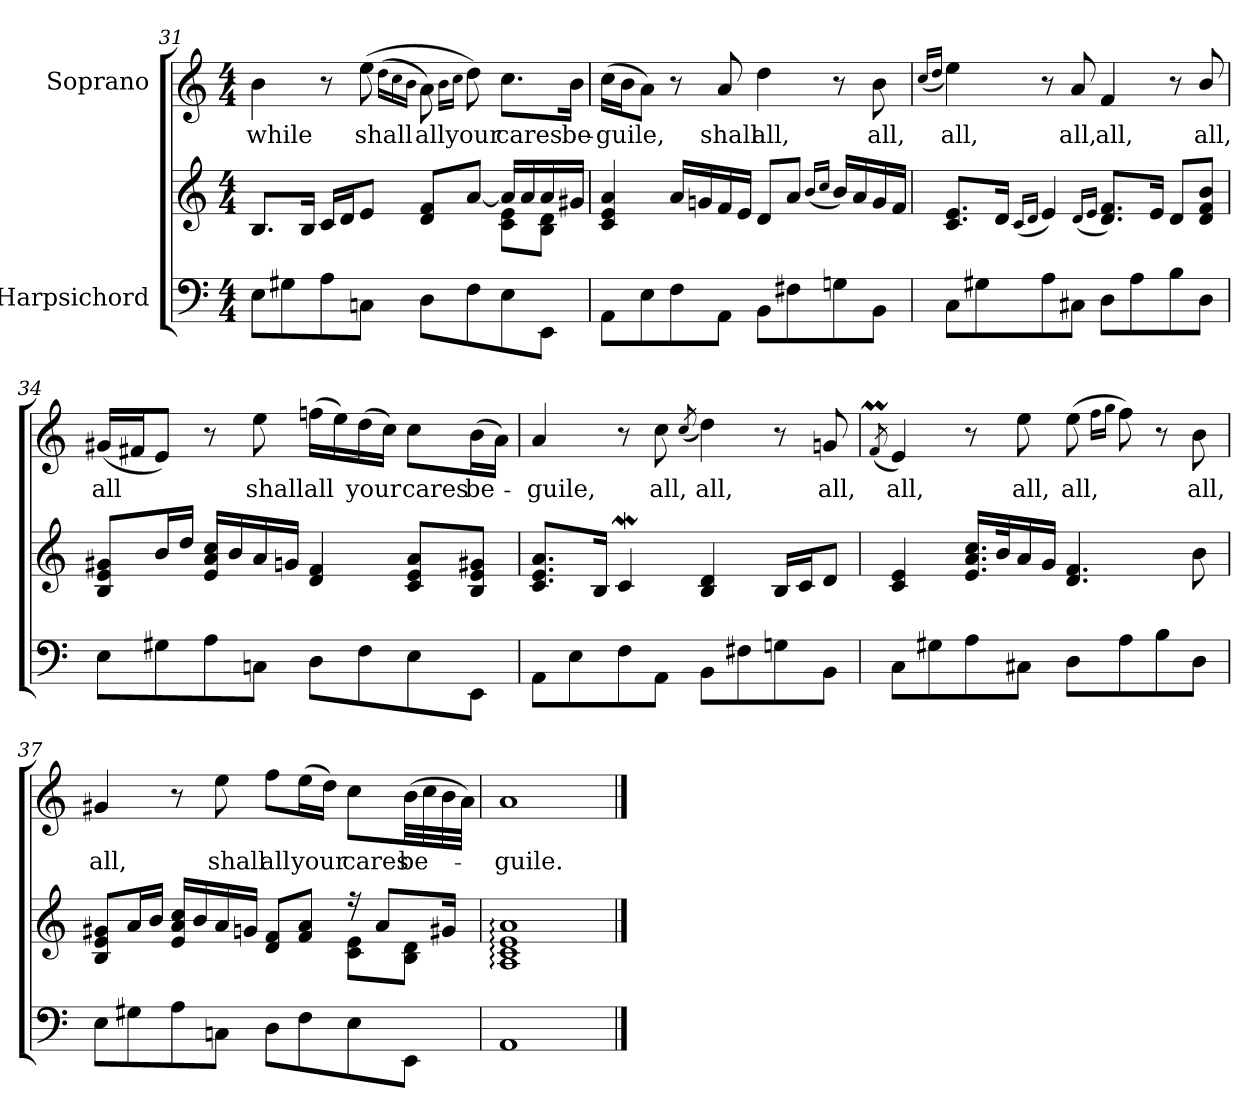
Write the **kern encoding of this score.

**kern	**kern	**kern	**text
*part2	*part2	*part1	*part1
*staff3	*staff2	*staff1	*staff1
*I"Harpsichord	*	*I"Soprano	*
!!LO:PB:g=z
*clefF4	*clefG2	*clefG2	*
*k[]	*k[]	*k[]	*
*M4/4	*M4/4	*M4/4	*
=31	=31	=31	=31
*	*^	*	*
!	!	!	!	!LO:LY:b
8E\L	8.B/L	2.ryy	4b\	while
8G#X\	.	.	.	.
.	16B/Jk	.	.	.
8A\	16c/LL	.	8r	.
.	16d/J	.	.	.
!	!	!	!	!LO:LY:b
8Cn\J	8e/J	.	(8ee\	shall
.	.	.	(16qdd\LL	.
.	.	.	16qcc\	.
.	.	.	16qb\JJ	.
!	!	!	!	!LO:LY:b
8D\L	8d/ 8f/L	.	8a\)	all
.	.	.	16qb\LL	.
.	.	.	16qcc\JJ	.
!	!	!	!	!LO:LY:b
8F\	[8a/J	.	8dd\)	your
!	!	!	!	!LO:LY:b
8E\	16a/LL]	8c\ 8e\L	8.cc\L	cares
.	16a/	.	.	.
8EE\J	16a/	8B\ 8d\J	.	.
!	!	!	!	!LO:LY:b
.	16g#X/JJ	.	16b\Jk	be-
*	*v	*v	*	*
!!LO:PB:g=z
=32	=32	=32	=32
!	!	!	!LO:LY:b
8AA\L	4c/ 4e/ 4a/	(16cc\LL	-guile,
.	.	16b\J	.
8E\	.	8a\J)	.
8F\	16a/LL	8r	.
.	16gn/	.	.
!	!	!	!LO:LY:b
8AA\J	16f/	8a/	shall
.	16e/JJ	.	.
!	!	!	!LO:LY:b
8BB\L	8d/L	4dd\	all,
8F#X\	8a/J	.	.
.	(16qb/LL	.	.
.	16qcc/JJ	.	.
8Gn\	16b/LL)	8r	.
.	16a/	.	.
!	!	!	!LO:LY:b
8BB\J	16g/	8b\	all,
.	16f/JJ	.	.
!!LO:PB:g=z
=33	=33	=33	=33
.	.	(16qcc/LL	.
.	.	16qdd/JJ	.
!	!	!	!LO:LY:b
8C\L	8.c/ 8.e/L	4ee\)	all,
8G#X\	.	.	.
.	16d/Jk	.	.
.	(16qc/LL	.	.
.	16qd/JJ	.	.
8A\	4e/)	8r	.
!	!	!	!LO:LY:b
8C#X\J	.	8a/	all,
.	(16qd/LL	.	.
.	16qe/JJ	.	.
!	!	!	!LO:LY:b
8D\L	8.d/ 8.f/L)	4f/	all,
8A\	.	.	.
.	16e/Jk	.	.
8B\	8d/L	8r	.
!	!	!	!LO:LY:b
8D\J	8d/ 8f/ 8b/J	8b/	all,
!!LO:PB:g=z
=34	=34	=34	=34
!	!	!	!LO:LY:b
8E\L	8B/ 8e/ 8g#X/L	(16g#X/LL	all
.	.	16f#X/J	.
8G#X\	16b/L	8e/J)	.
.	16dd/JJ	.	.
8A\	16e/ 16a/ 16cc/LL	8r	.
.	16b/	.	.
!	!	!	!LO:LY:b
8Cn\J	16a/	8ee\	shall
.	16gn/JJ	.	.
!	!	!	!LO:LY:b
8D\L	4d/ 4f/	(16ffn\LL	all
.	.	16ee\)	.
!	!	!	!LO:LY:b
8F\	.	(16dd\	your
.	.	16cc\JJ)	.
!	!	!	!LO:LY:b
8E\	8c/ 8e/ 8a/L	8cc\L	cares
!	!	!	!LO:LY:b
8EE\J	8B/ 8e/ 8g#X/J	(16b\L	be-
.	.	16a\JJ)	.
!!LO:PB:g=z
=35	=35	=35	=35
!	!	!	!LO:LY:b
8AA\L	8.c/ 8.e/ 8.a/L	4a/	-guile,
8E\	.	.	.
.	16B/Jk	.	.
8F\	4cw/	8r	.
!	!	!	!LO:LY:b
8AA\J	.	8cc\	all,
.	.	(8qcc/	.
!	!	!	!LO:LY:b
8BB\L	4B/ 4d/	4dd\)	all,
8F#X\	.	.	.
8Gn\	16B/LL	8r	.
.	16c/J	.	.
!	!	!	!LO:LY:b
8BB\J	8d/J	8gn/	all,
!!LO:PB:g=z
=36	=36	=36	=36
.	.	(8qfM/	.
!	!	!	!LO:LY:b
8C\L	4c/ 4e/	4e/)	all,
8G#X\	.	.	.
8A\	16.e/ 16.a/ 16.cc/LL	8r	.
.	32b/K	.	.
!	!	!	!LO:LY:b
8C#X\J	16a/	8ee\	all,
.	16g/JJ	.	.
!	!	!	!LO:LY:b
8D\L	4.d/ 4.f/	(8ee\	all,
.	.	16qff\LL	.
.	.	16qgg\JJ	.
8A\	.	8ff\)	.
8B\	.	8r	.
!	!	!	!LO:LY:b
8D\J	8b\	8b\	all,
!!LO:PB:g=z
=37	=37	=37	=37
*	*^	*	*
!	!	!	!	!LO:LY:b
8E\L	8B/ 8e/ 8g#X/L	2.ryy	4g#X/	all,
8G#X\	16a/L	.	.	.
.	16b/JJ	.	.	.
8A\	16e/ 16a/ 16cc/LL	.	8r	.
.	16b/	.	.	.
!	!	!	!	!LO:LY:b
8Cn\J	16a/	.	8ee\	shall
.	16gn/JJ	.	.	.
!	!	!	!	!LO:LY:b
8D\L	8d/ 8f/L	.	8ff\L	all
!	!	!	!	!LO:LY:b
8F\	8f/ 8a/J	.	(16ee\L	your
.	.	.	16dd\JJ)	.
!	!	!	!	!LO:LY:b
8E\	16r	8c\ 8e\L	8cc\L	cares
.	8a/L	.	.	.
!	!	!	!	!LO:LY:b
8EE\J	.	8B\ 8d\J	(32b\LL	be-
.	.	.	32cc\	.
.	16g#X/Jk	.	32b\	.
.	.	.	32a\JJJ)	.
*	*v	*v	*	*
=38	=38	=38	=38
!	!	!	!LO:LY:b
1AA	1A: 1c: 1e: 1a:	1a	-guile.
==	==	==	==
*-	*-	*-	*-
